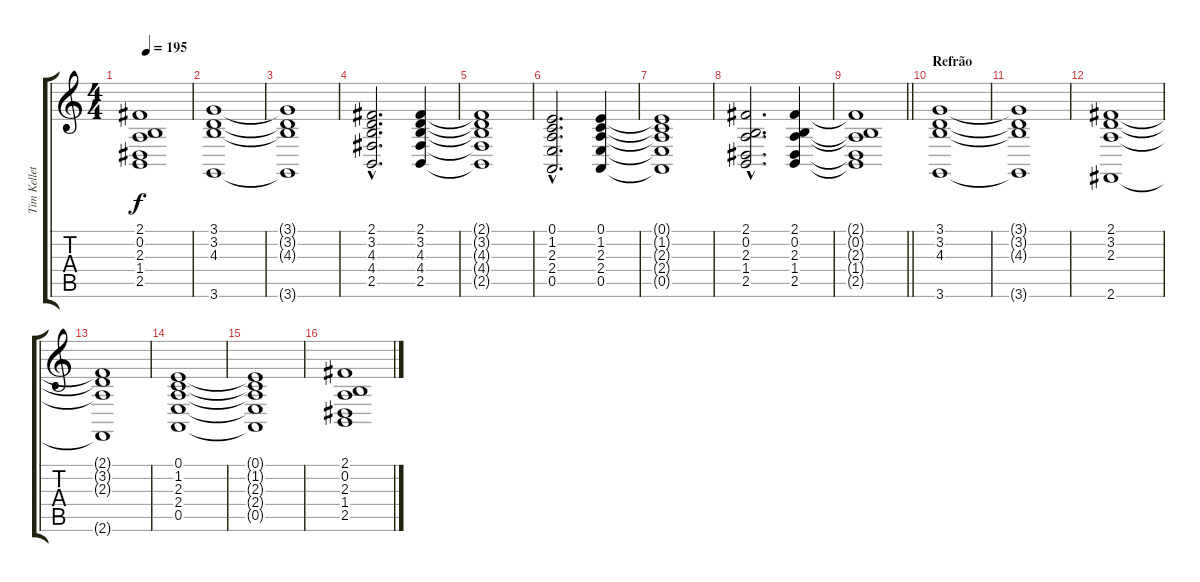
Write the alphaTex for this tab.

\track ("Tim Kellett (Keyboards)" "Tim Kellet") {instrument brightacousticpiano}
\staff {score tabs}
\tuning (E4 B3 G3 D3 A2 E2) {hide}
\ts (4 4)
\tempo 195
\clef g2
\ks c
(2.1{t} 0.2{t} 2.3{t} 1.4{t} 2.5{t}).1{dy f} |
(3.1 3.2 4.3 3.6).1 |
(3.1{t} 3.2{t} 4.3{t} 3.6{t}).1 |
(2.1{hac} 3.2{hac} 4.3{hac} 4.4{hac} 2.5{hac}).2{d} (2.1 3.2 4.3 4.4 2.5).4 |
(2.1{t} 3.2{t} 4.3{t} 4.4{t} 2.5{t}).1 |
(0.1{hac} 1.2{hac} 2.3{hac} 2.4{hac} 0.5{hac}).2{d} (0.1 1.2 2.3 2.4 0.5).4 |
(0.1{t} 1.2{t} 2.3{t} 2.4{t} 0.5{t}).1 |
(2.1{hac} 0.2{hac} 2.3{hac} 1.4{hac} 2.5{hac}).2{d} (2.1 0.2 2.3 1.4 2.5).4 |
\barLineRight lightlight
(2.1{t} 0.2{t} 2.3{t} 1.4{t} 2.5{t}).1 |
\section ("" "Refrão")
(3.1 3.2 4.3 3.6).1 |
(3.1{t} 3.2{t} 4.3{t} 3.6{t}).1 |
(2.1 3.2 2.3 2.6).1 |
(2.1{t} 3.2{t} 2.3{t} 2.6{t}).1 |
(0.1 1.2 2.3 2.4 0.5).1 |
(0.1{t} 1.2{t} 2.3{t} 2.4{t} 0.5{t}).1 |
(2.1 0.2 2.3 1.4 2.5).1
